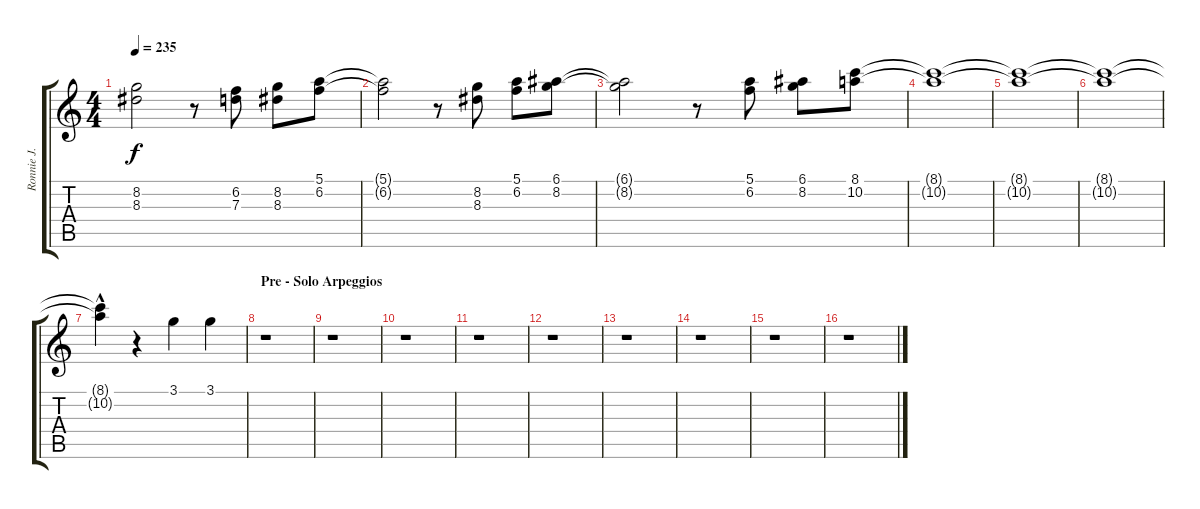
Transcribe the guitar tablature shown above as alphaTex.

\track ("Ronnie J. Dio" "Ronnie J. ") {instrument whistle}
\staff {score tabs}
\tuning (E5 B4 G4 D4 A3 E3) {hide}
\ts (4 4)
\tempo 235
\clef g2
\ks c
(8.2{t} 8.3{t}).2{dy f} r.8 (6.2 7.3).8 (8.2 8.3).8 (5.1 6.2).8 |
(5.1{t} 6.2{t}).2 r.8 (8.2 8.3).8 (5.1 6.2).8 (6.1 8.2).8 |
(6.1{t} 8.2{t}).2 r.8 (5.1 6.2).8 (6.1 8.2).8 (8.1 10.2).8 |
(8.1{t} 10.2{t}).1 |
(8.1{t} 10.2{t}).1 |
(8.1{t} 10.2{t}).1 |
(8.1{hac t} 10.2{t}).4 r.4 3.1.4 3.1.4 |
\section ("" "Pre - Solo Arpeggios")
r.1 |
r.1 |
r.1 |
r.1 |
r.1 |
r.1 |
r.1 |
r.1 |
r.1
